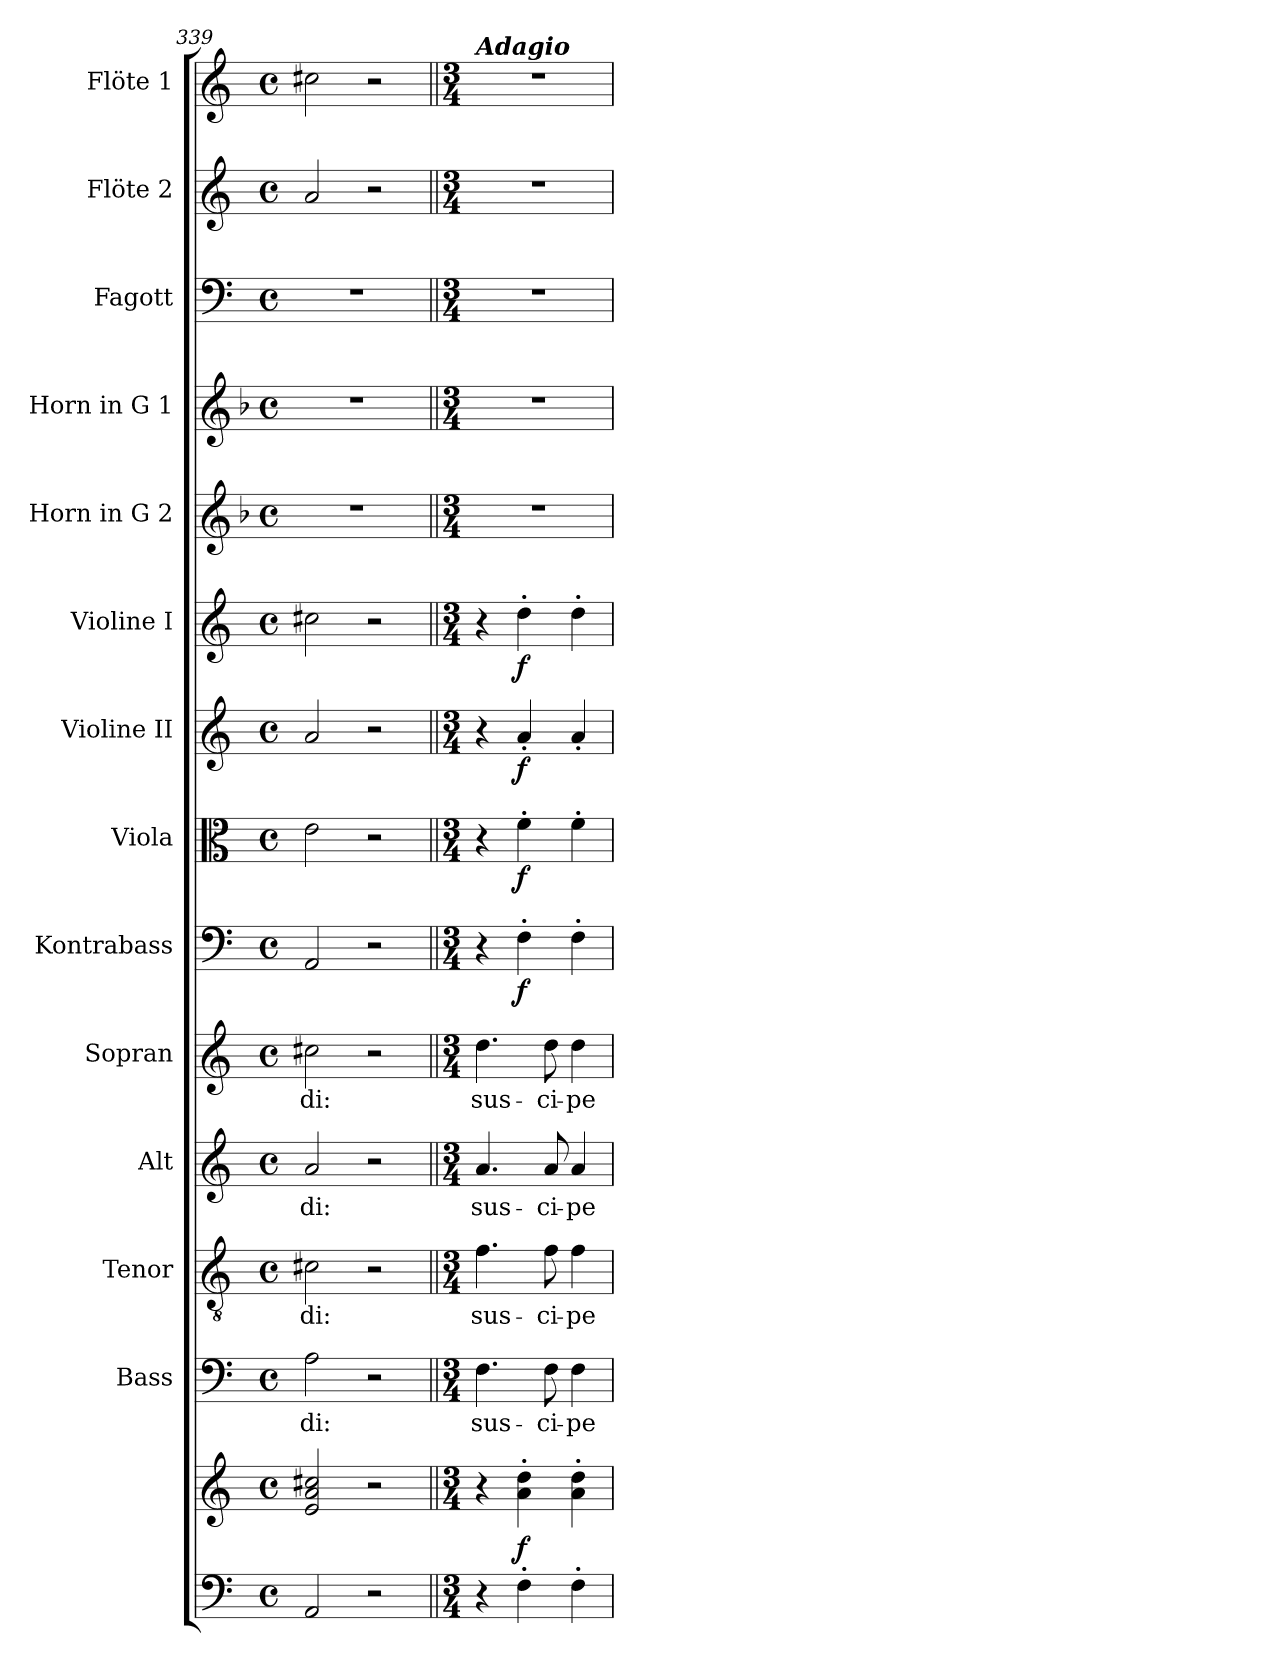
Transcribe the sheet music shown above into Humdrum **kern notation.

**kern	**kern	**dynam	**kern	**text	**kern	**text	**kern	**text	**kern	**text	**kern	**dynam	**kern	**dynam	**kern	**dynam	**kern	**dynam	**kern	**kern	**kern	**kern	**kern
*part14	*part14	*part14	*part13	*part13	*part12	*part12	*part11	*part11	*part10	*part10	*part9	*part9	*part8	*part8	*part7	*part7	*part6	*part6	*part5	*part4	*part3	*part2	*part1
*staff15	*staff14	*staff14/15	*staff13	*staff13	*staff12	*staff12	*staff11	*staff11	*staff10	*staff10	*staff9	*staff9	*staff8	*staff8	*staff7	*staff7	*staff6	*staff6	*staff5	*staff4	*staff3	*staff2	*staff1
*	*	*	*I"Bass	*	*I"Tenor	*	*I"Alt	*	*I"Sopran	*	*I"Kontrabass	*	*I"Viola	*	*I"Violine II	*	*I"Violine I	*	*I"Horn in G 2	*I"Horn in G 1	*I"Fagott	*I"Flöte 2	*I"Flöte 1
*	*	*	*I'B.	*	*I'T.	*	*I'A.	*	*I'S.	*	*I'Kb.	*	*I'Vla.	*	*I'Vl. II	*	*I'Vl. I	*	*	*	*I'Fg.	*I'Fl. 2	*I'Fl. 1
*clefF4	*clefG2	*	*clefF4	*	*clefGv2	*	*clefG2	*	*clefG2	*	*clefF4	*	*clefC3	*	*clefG2	*	*clefG2	*	*clefG2	*clefG2	*clefF4	*clefG2	*clefG2
*	*	*	*	*	*	*	*	*	*	*	*ITrd7c12	*	*	*	*	*	*	*	*ITrd3c5	*ITrd3c5	*	*	*
*k[]	*k[]	*	*k[]	*	*k[]	*	*k[]	*	*k[]	*	*k[]	*	*k[]	*	*k[]	*	*k[]	*	*k[]	*k[]	*k[]	*k[]	*k[]
*C:	*C:	*	*C:	*	*C:	*	*C:	*	*C:	*	*C:	*	*C:	*	*C:	*	*C:	*	*C:	*C:	*C:	*C:	*C:
*M4/4	*M4/4	*	*M4/4	*	*M4/4	*	*M4/4	*	*M4/4	*	*M4/4	*	*M4/4	*	*M4/4	*	*M4/4	*	*M4/4	*M4/4	*M4/4	*M4/4	*M4/4
*met(c)	*met(c)	*	*met(c)	*	*met(c)	*	*met(c)	*	*met(c)	*	*met(c)	*	*met(c)	*	*met(c)	*	*met(c)	*	*met(c)	*met(c)	*met(c)	*met(c)	*met(c)
=339	=339	=339	=339	=339	=339	=339	=339	=339	=339	=339	=339	=339	=339	=339	=339	=339	=339	=339	=339	=339	=339	=339	=339
!	!	!	!	!LO:LY:b	!	!LO:LY:b	!	!LO:LY:b	!	!LO:LY:b	!	!	!	!	!	!	!	!	!	!	!	!	!
2AA/	2e/ 2a/ 2cc#X/	.	2A\	-di:	2c#X\	-di:	2a/	-di:	2cc#X\	-di:	2AAA/	.	2e\	.	2a/	.	2cc#X\	.	1r	1r	1r	2a/	2cc#X\
2r	2r	.	2r	.	2r	.	2r	.	2r	.	2r	.	2r	.	2r	.	2r	.	.	.	.	2r	2r
=340||	=340||	=340||	=340||	=340||	=340||	=340||	=340||	=340||	=340||	=340||	=340||	=340||	=340||	=340||	=340||	=340||	=340||	=340||	=340||	=340||	=340||	=340||	=340||
*M3/4	*M3/4	*	*M3/4	*	*M3/4	*	*M3/4	*	*M3/4	*	*M3/4	*	*M3/4	*	*M3/4	*	*M3/4	*	*M3/4	*M3/4	*M3/4	*M3/4	*M3/4
!	!	!	!	!	!	!	!	!	!	!	!	!	!	!	!	!	!	!	!	!	!	!	!LO:TX:a:Bi:t=Adagio
!	!	!	!	!LO:LY:b	!	!LO:LY:b	!	!LO:LY:b	!	!LO:LY:b	!	!	!	!	!	!	!	!	!	!	!	!	!
4r	4r	.	4.F\	sus-	4.f\	sus-	4.a/	sus-	4.dd\	sus-	4r	.	4r	.	4r	.	4r	.	2.r	2.r	2.r	2.r	2.r
!	!	!LO:DY:a=2	!	!	!	!	!	!	!	!	!	!LO:DY:b	!	!LO:DY:b	!	!LO:DY:b	!	!LO:DY:b	!	!	!	!	!
4F'>\	4a\'> 4dd\'>	f	.	.	.	.	.	.	.	.	4FF'>\	f	4f'>\	f	4a'</	f	4dd'>\	f	.	.	.	.	.
!	!	!	!	!LO:LY:b	!	!LO:LY:b	!	!LO:LY:b	!	!LO:LY:b	!	!	!	!	!	!	!	!	!	!	!	!	!
.	.	.	8F\	-ci-	8f\	-ci-	8a/	-ci-	8dd\	-ci-	.	.	.	.	.	.	.	.	.	.	.	.	.
!	!	!	!	!LO:LY:b	!	!LO:LY:b	!	!LO:LY:b	!	!LO:LY:b	!	!	!	!	!	!	!	!	!	!	!	!	!
4F'>\	4a\'> 4dd\'>	.	4F\	-pe	4f\	-pe	4a/	-pe	4dd\	-pe	4FF'>\	.	4f'>\	.	4a'</	.	4dd'>\	.	.	.	.	.	.
=	=	=	=	=	=	=	=	=	=	=	=	=	=	=	=	=	=	=	=	=	=	=	=
*-	*-	*-	*-	*-	*-	*-	*-	*-	*-	*-	*-	*-	*-	*-	*-	*-	*-	*-	*-	*-	*-	*-	*-
